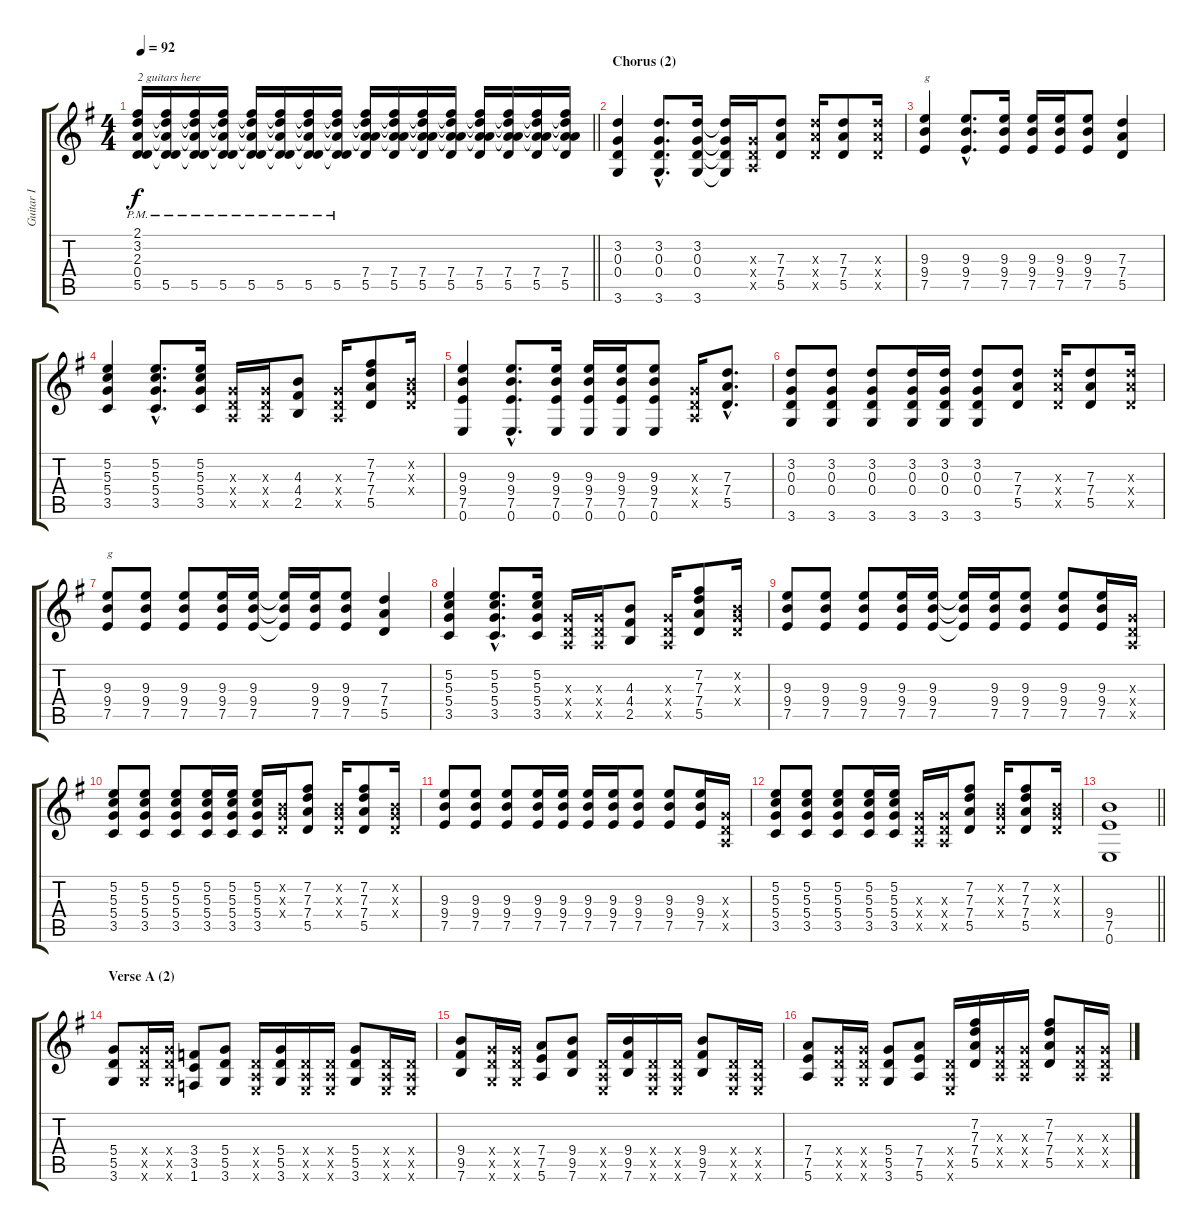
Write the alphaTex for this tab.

\track ("Guitar I" "Guitar I") {instrument distortionguitar}
\staff {score tabs}
\tuning (E4 B3 G3 D3 A2 E2) {hide}
\ts (4 4)
\tempo 92
\clef g2
\barLineRight lightlight
\ks g
(2.1 3.2 2.3 0.4 5.5{pm}).16{txt "2 guitars here" dy f} (2.1{t} 3.2{t} 2.3{t} 0.4{t} 5.5{pm}).16 (2.1{t} 3.2{t} 2.3{t} 0.4{t} 5.5{pm}).16 (2.1{t} 3.2{t} 2.3{t} 0.4{t} 5.5{pm}).16 (2.1{t} 3.2{t} 2.3{t} 0.4{t} 5.5{pm}).16 (2.1{t} 3.2{t} 2.3{t} 0.4{t} 5.5{pm}).16 (2.1{t} 3.2{t} 2.3{t} 0.4{t} 5.5{pm}).16 (2.1{t} 3.2{t} 2.3{t} 0.4{t} 5.5{pm}).16 (2.1{t} 3.2{t} 2.3{t} 7.4 5.5).16 (2.1{t} 3.2{t} 2.3{t} 7.4 5.5).16 (2.1{t} 3.2{t} 2.3{t} 7.4 5.5).16 (2.1{t} 3.2{t} 2.3{t} 7.4 5.5).16 (2.1{t} 3.2{t} 2.3{t} 7.4 5.5).16 (2.1{t} 3.2{t} 2.3{t} 7.4 5.5).16 (2.1{t} 3.2{t} 2.3{t} 7.4 5.5).16 (2.1{t} 3.2{t} 2.3{t} 7.4 5.5).16 |
\section ("" "Chorus (2)")
(3.2 0.3 0.4 3.6).4 (3.2{hac} 0.3{hac} 0.4{hac} 3.6{hac}).8{d} (3.2 0.3 0.4 3.6).16 (3.2{t} 0.3{t} 0.4{t} 3.6{t}).16 (0.3{x} 0.4{x} 0.5{x}).16 (7.3 7.4 5.5).8 (7.3{x} 7.4{x} 5.5{x}).16 (7.3 7.4 5.5).8 (7.3{x} 7.4{x} 5.5{x}).16 |
(9.3 9.4 7.5).4{txt "g"} (9.3{hac} 9.4{hac} 7.5{hac}).8{d} (9.3 9.4 7.5).16 (9.3 9.4 7.5).16 (9.3 9.4 7.5).16 (9.3 9.4 7.5).8 (7.3 7.4 5.5).4 |
(5.2 5.3 5.4 3.5).4 (5.2{hac} 5.3{hac} 5.4{hac} 3.5{hac}).8{d} (5.2 5.3 5.4 3.5).16 (0.3{x} 0.4{x} 0.5{x}).16 (0.3{x} 0.4{x} 0.5{x}).16 (4.3 4.4 2.5).8 (0.3{x} 0.4{x} 0.5{x}).16 (7.2 7.3 7.4 5.5).8 (0.2{x} 0.3{x} 0.4{x}).16 |
(9.3 9.4 7.5 0.6).4 (9.3{hac} 9.4{hac} 7.5{hac} 0.6{hac}).8{d} (9.3 9.4 7.5 0.6).16 (9.3 9.4 7.5 0.6).16 (9.3 9.4 7.5 0.6).16 (9.3 9.4 7.5 0.6).8 (0.3{x} 0.4{x} 0.5{x}).16 (7.3{hac} 7.4{hac} 5.5{hac}).8{d} |
(3.2 0.3 0.4 3.6).8 (3.2 0.3 0.4 3.6).8 (3.2 0.3 0.4 3.6).8 (3.2 0.3 0.4 3.6).16 (3.2 0.3 0.4 3.6).16 (3.2 0.3 0.4 3.6).8 (7.3 7.4 5.5).8 (7.3{x} 7.4{x} 5.5{x}).16 (7.3 7.4 5.5).8 (7.3{x} 7.4{x} 5.5{x}).16 |
(9.3 9.4 7.5).8{txt "g"} (9.3 9.4 7.5).8 (9.3 9.4 7.5).8 (9.3 9.4 7.5).16 (9.3 9.4 7.5).16 (9.3{t} 9.4{t} 7.5{t}).16 (9.3 9.4 7.5).16 (9.3 9.4 7.5).8 (7.3 7.4 5.5).4 |
(5.2 5.3 5.4 3.5).4 (5.2{hac} 5.3{hac} 5.4{hac} 3.5{hac}).8{d} (5.2 5.3 5.4 3.5).16 (0.3{x} 0.4{x} 0.5{x}).16 (0.3{x} 0.4{x} 0.5{x}).16 (4.3 4.4 2.5).8 (0.3{x} 0.4{x} 0.5{x}).16 (7.2 7.3 7.4 5.5).8 (0.2{x} 0.3{x} 0.4{x}).16 |
(9.3 9.4 7.5).8 (9.3 9.4 7.5).8 (9.3 9.4 7.5).8 (9.3 9.4 7.5).16 (9.3 9.4 7.5).16 (9.3{t} 9.4{t} 7.5{t}).16 (9.3 9.4 7.5).16 (9.3 9.4 7.5).8 (9.3 9.4 7.5).8 (9.3 9.4 7.5).16 (0.3{x} 0.4{x} 0.5{x}).16 |
(5.2 5.3 5.4 3.5).8 (5.2 5.3 5.4 3.5).8 (5.2 5.3 5.4 3.5).8 (5.2 5.3 5.4 3.5).16 (5.2 5.3 5.4 3.5).16 (5.2 5.3 5.4 3.5).16 (0.2{x} 0.3{x} 0.4{x}).16 (7.2 7.3 7.4 5.5).8 (0.2{x} 0.3{x} 0.4{x}).16 (7.2 7.3 7.4 5.5).8 (0.2{x} 0.3{x} 0.4{x}).16 |
(9.3 9.4 7.5).8 (9.3 9.4 7.5).8 (9.3 9.4 7.5).8 (9.3 9.4 7.5).16 (9.3 9.4 7.5).16 (9.3 9.4 7.5).16 (9.3 9.4 7.5).16 (9.3 9.4 7.5).8 (9.3 9.4 7.5).8 (9.3 9.4 7.5).16 (0.3{x} 0.4{x} 0.5{x}).16 |
(5.2 5.3 5.4 3.5).8 (5.2 5.3 5.4 3.5).8 (5.2 5.3 5.4 3.5).8 (5.2 5.3 5.4 3.5).16 (5.2 5.3 5.4 3.5).16 (0.3{x} 0.4{x} 0.5{x}).16 (0.3{x} 0.4{x} 0.5{x}).16 (7.2 7.3 7.4 5.5).8 (0.2{x} 0.3{x} 0.4{x}).16 (7.2 7.3 7.4 5.5).8 (0.2{x} 0.3{x} 0.4{x}).16 |
\barLineRight lightlight
(9.4 7.5 0.6).1 |
\section ("" "Verse A (2)")
(5.4 5.5 3.6).8 (5.4{x} 5.5{x} 3.6{x}).16 (5.4{x} 5.5{x} 3.6{x}).16 (3.4 3.5 1.6).8 (5.4 5.5 3.6).8 (0.4{x} 0.5{x} 0.6{x}).16 (5.4 5.5 3.6).16 (0.4{x} 0.5{x} 0.6{x}).16 (0.4{x} 0.5{x} 0.6{x}).16 (5.4 5.5 3.6).8 (0.4{x} 0.5{x} 0.6{x}).16 (0.4{x} 0.5{x} 0.6{x}).16 |
(9.4 9.5 7.6).8 (5.4{x} 5.5{x} 3.6{x}).16 (5.4{x} 5.5{x} 3.6{x}).16 (7.4 7.5 5.6).8 (9.4 9.5 7.6).8 (0.4{x} 0.5{x} 0.6{x}).16 (9.4 9.5 7.6).16 (0.4{x} 0.5{x} 0.6{x}).16 (0.4{x} 0.5{x} 0.6{x}).16 (9.4 9.5 7.6).8 (0.4{x} 0.5{x} 0.6{x}).16 (0.4{x} 0.5{x} 0.6{x}).16 |
(7.4 7.5 5.6).8 (5.4{x} 5.5{x} 3.6{x}).16 (5.4{x} 5.5{x} 3.6{x}).16 (5.4 5.5 3.6).8 (7.4 7.5 5.6).8 (0.4{x} 0.5{x} 0.6{x}).16 (7.2 7.3 7.4 5.5).16 (0.3{x} 0.4{x} 0.5{x}).16 (0.3{x} 0.4{x} 0.5{x}).16 (7.2 7.3 7.4 5.5).8 (0.3{x} 0.4{x} 0.5{x}).16 (0.3{x} 0.4{x} 0.5{x}).16
